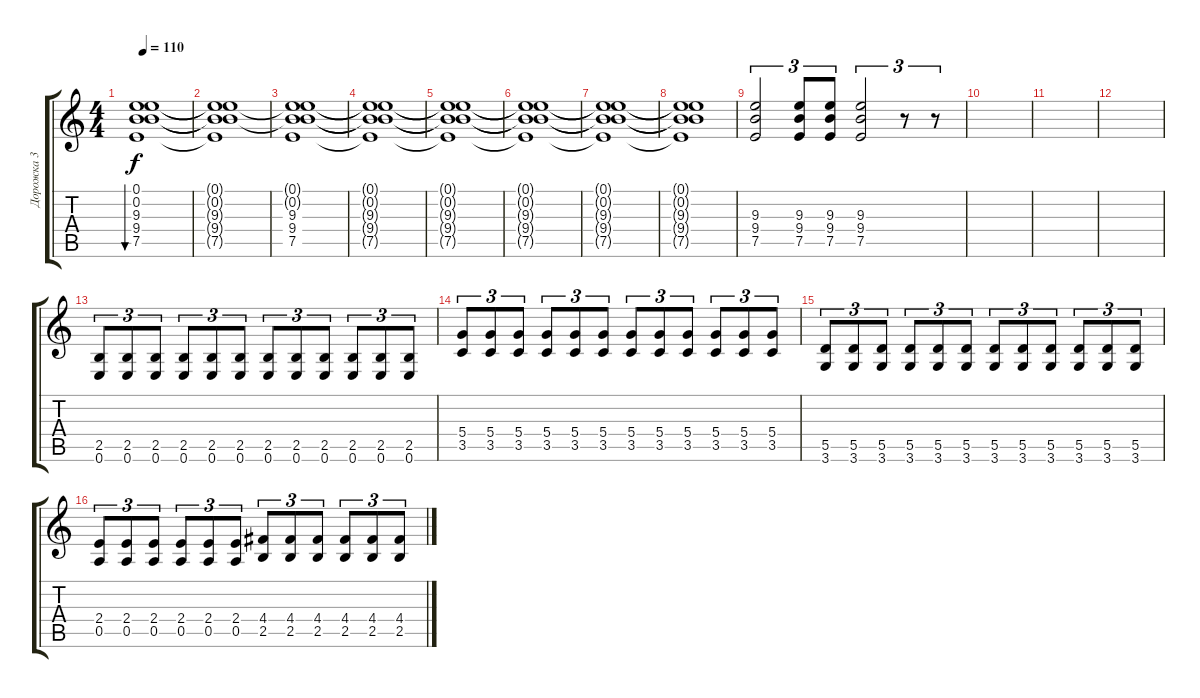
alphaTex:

\track ("Дорожка 3" "Дорожка 3") {instrument electricguitarmuted}
\staff {score tabs}
\tuning (E4 B3 G3 D3 A2 E2) {hide}
\ts (4 4)
\tempo 110
\clef g2
\ks c
(0.1 0.2 9.3 9.4 7.5).1{bu 480 dy f instrument distortionguitar} |
(0.1{t} 0.2{t} 9.3{t} 9.4{t} 7.5{t}).1 |
(0.1{t} 0.2{t} 9.3 9.4 7.5).1{volume 12} |
(0.1{t} 0.2{t} 9.3{t} 9.4{t} 7.5{t}).1{volume 10} |
(0.1{t} 0.2{t} 9.3{t} 9.4{t} 7.5{t}).1{volume 8} |
(0.1{t} 0.2{t} 9.3{t} 9.4{t} 7.5{t}).1{volume 6} |
(0.1{t} 0.2{t} 9.3{t} 9.4{t} 7.5{t}).1{volume 3} |
(0.1{t} 0.2{t} 9.3{t} 9.4{t} 7.5{t}).1 |
(9.3 9.4 7.5).2{tu (3 2) volume 14} (9.3 9.4 7.5).8{tu (3 2)} (9.3 9.4 7.5).8{tu (3 2)} (9.3 9.4 7.5).2{tu (3 2)} r.8{tu (3 2)} r.8{tu (3 2)} |
|
|
|
(2.5 0.6).8{tu (3 2) volume 14 instrument electricguitarmuted} (2.5 0.6).8{tu (3 2) instrument electricguitarmuted} (2.5 0.6).8{tu (3 2) instrument electricguitarmuted} (2.5 0.6).8{tu (3 2) instrument electricguitarmuted} (2.5 0.6).8{tu (3 2) instrument electricguitarmuted} (2.5 0.6).8{tu (3 2) instrument electricguitarmuted} (2.5 0.6).8{tu (3 2) instrument electricguitarmuted} (2.5 0.6).8{tu (3 2) instrument electricguitarmuted} (2.5 0.6).8{tu (3 2) instrument electricguitarmuted} (2.5 0.6).8{tu (3 2) instrument electricguitarmuted} (2.5 0.6).8{tu (3 2) instrument electricguitarmuted} (2.5 0.6).8{tu (3 2) instrument electricguitarmuted} |
(5.4 3.5).8{tu (3 2)} (5.4 3.5).8{tu (3 2)} (5.4 3.5).8{tu (3 2)} (5.4 3.5).8{tu (3 2)} (5.4 3.5).8{tu (3 2)} (5.4 3.5).8{tu (3 2)} (5.4 3.5).8{tu (3 2)} (5.4 3.5).8{tu (3 2)} (5.4 3.5).8{tu (3 2)} (5.4 3.5).8{tu (3 2)} (5.4 3.5).8{tu (3 2)} (5.4 3.5).8{tu (3 2)} |
(5.5 3.6).8{tu (3 2)} (5.5 3.6).8{tu (3 2)} (5.5 3.6).8{tu (3 2)} (5.5 3.6).8{tu (3 2)} (5.5 3.6).8{tu (3 2)} (5.5 3.6).8{tu (3 2)} (5.5 3.6).8{tu (3 2)} (5.5 3.6).8{tu (3 2)} (5.5 3.6).8{tu (3 2)} (5.5 3.6).8{tu (3 2)} (5.5 3.6).8{tu (3 2)} (5.5 3.6).8{tu (3 2)} |
(2.4 0.5).8{tu (3 2)} (2.4 0.5).8{tu (3 2)} (2.4 0.5).8{tu (3 2)} (2.4 0.5).8{tu (3 2)} (2.4 0.5).8{tu (3 2)} (2.4 0.5).8{tu (3 2)} (4.4 2.5).8{tu (3 2)} (4.4 2.5).8{tu (3 2)} (4.4 2.5).8{tu (3 2)} (4.4 2.5).8{tu (3 2)} (4.4 2.5).8{tu (3 2)} (4.4 2.5).8{tu (3 2)}
